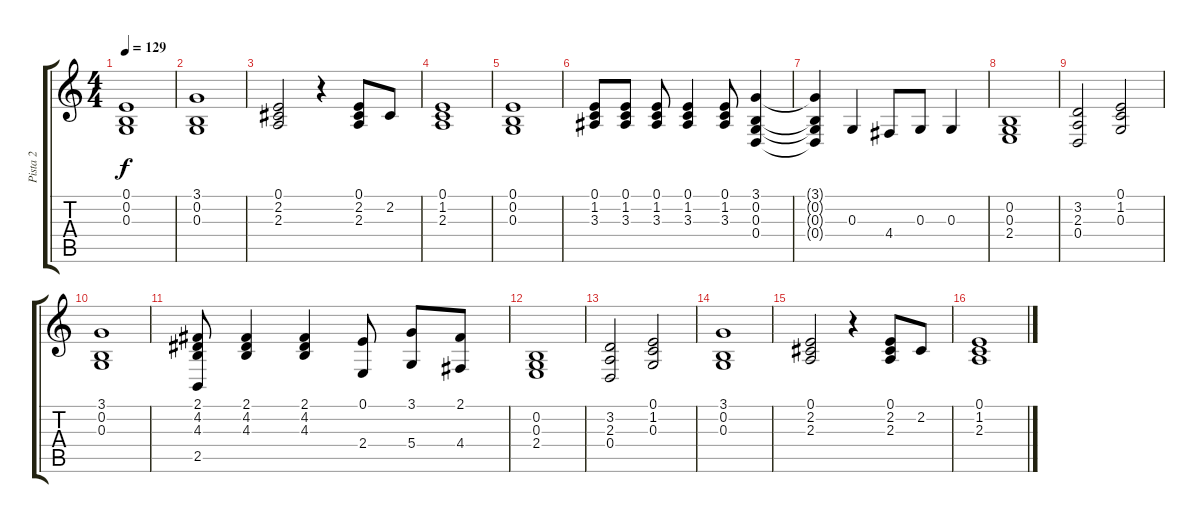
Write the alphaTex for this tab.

\track ("Pista 2" "Pista 2") {instrument acousticgrandpiano}
\staff {score tabs}
\tuning (E4 B3 G3 D3 A2 E2) {hide}
\ts (4 4)
\tempo 129
\clef g2
\ks c
(0.1 0.2 0.3).1{dy f} |
(3.1 0.2 0.3).1 |
(0.1 2.2 2.3).2 r.4 (0.1 2.2 2.3).8 2.2.8 |
(0.1 1.2 2.3).1 |
(0.1 0.2 0.3).1 |
(0.1 1.2 3.3).8 (0.1 1.2 3.3).8 (0.1 1.2 3.3).8 (0.1 1.2 3.3).4 (0.1 1.2 3.3).8 (3.1 0.2 0.3 0.4).4 |
(3.1{t} 0.2{t} 0.3{t} 0.4{t}).4 0.3.4 4.4.8 0.3.8 0.3.4 |
(0.2 0.3 2.4).1 |
(3.2 2.3 0.4).2 (0.1 1.2 0.3).2 |
(3.1 0.2 0.3).1 |
(2.1 4.2 4.3 2.5).8 (2.1 4.2 4.3).4 (2.1 4.2 4.3).4 (0.1 2.4).8 (3.1 5.4).8 (2.1 4.4).8 |
(0.2 0.3 2.4).1 |
(3.2 2.3 0.4).2 (0.1 1.2 0.3).2 |
(3.1 0.2 0.3).1 |
(0.1 2.2 2.3).2 r.4 (0.1 2.2 2.3).8 2.2.8 |
(0.1 1.2 2.3).1
